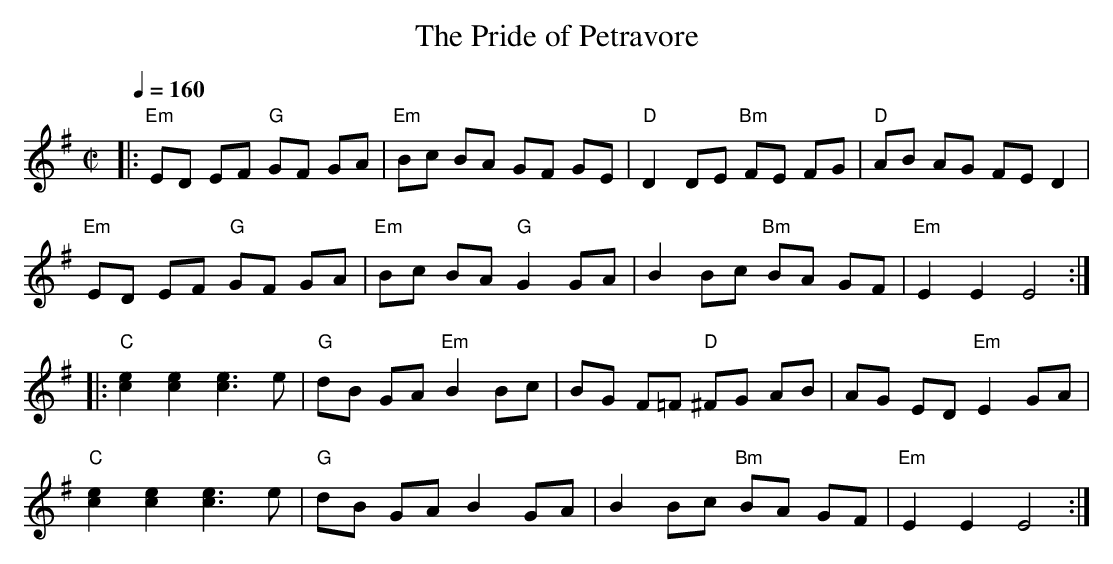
X:1
T:Pride of Petravore, The
M:C|
L:1/8
Q:1/4=160
K:Em
|: "Em"ED EF "G"GF GA | "Em"Bc BA GF GE |"D"D2 DE "Bm"FE FG | "D"AB AG FE D2 |
"Em"ED EF "G"GF GA | "Em"Bc BA "G"G2 GA |B2 Bc "Bm"BA GF | "Em"E2 E2 E4:|
|: "C"[e2c2] [e2c2] [e3c3] e | "G"dB GA "Em"B2 Bc |BG F=F "D" ^FG AB | AG ED "Em"E2 GA |
"C"[e2c2] [e2c2] [e3c3] e | "G"dB GA B2 GA |B2 Bc "Bm"BA GF | "Em"E2 E2 E4 :|
